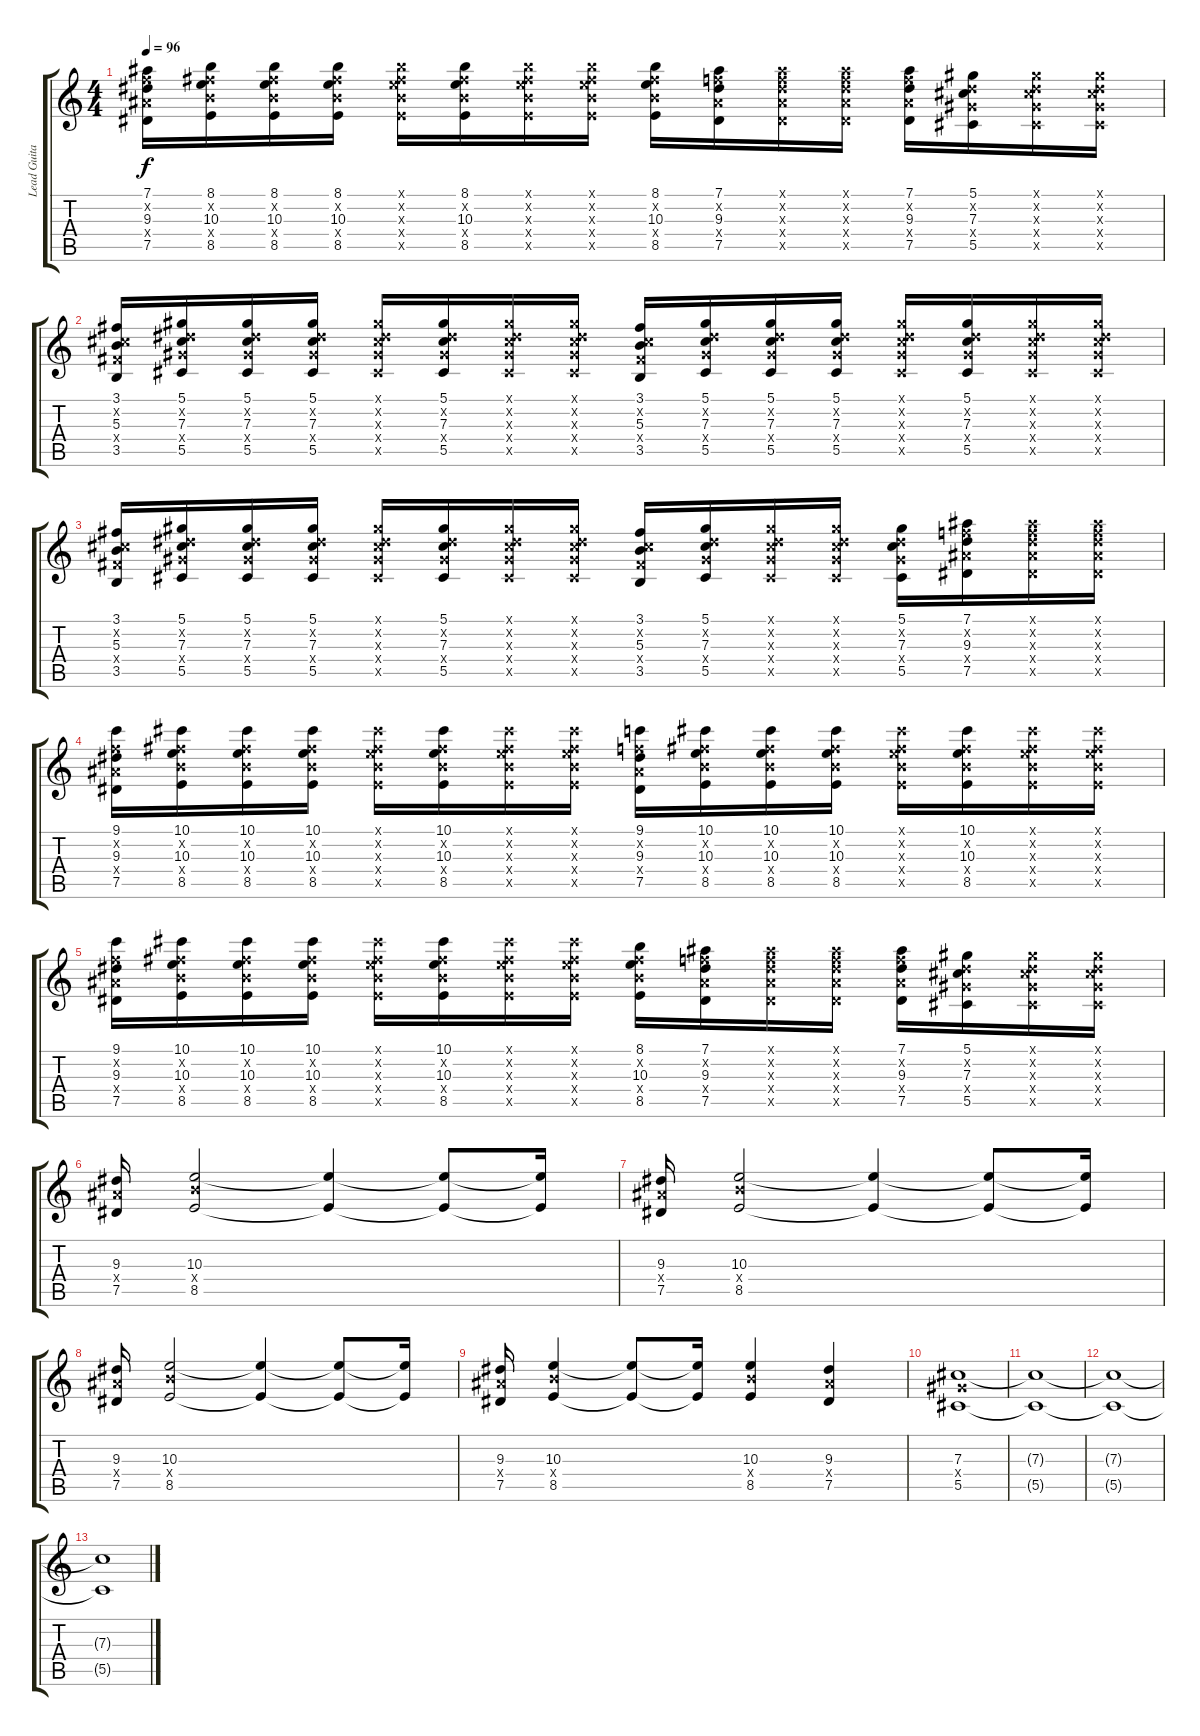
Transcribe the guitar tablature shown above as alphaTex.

\track ("Lead Guitar" "Lead Guita") {instrument distortionguitar}
\staff {score tabs}
\tuning (Eb4 Bb3 Gb3 Db3 Ab2 Db2) {hide}
\ts (4 4)
\tempo 96
\clef g2
\ks c
(7.1 7.2{x} 9.3 9.4{x} 7.5).16{dy f} (8.1 8.2{x} 10.3 10.4{x} 8.5).16 (8.1 8.2{x} 10.3 10.4{x} 8.5).16 (8.1 8.2{x} 10.3 10.4{x} 8.5).16 (8.1{x} 8.2{x} 10.3{x} 10.4{x} 8.5{x}).16 (8.1 8.2{x} 10.3 10.4{x} 8.5).16 (8.1{x} 8.2{x} 10.3{x} 10.4{x} 8.5{x}).16 (8.1{x} 8.2{x} 10.3{x} 10.4{x} 8.5{x}).16 (8.1 8.2{x} 10.3 10.4{x} 8.5).16 (7.1 7.2{x} 9.3 9.4{x} 7.5).16 (7.1{x} 7.2{x} 9.3{x} 9.4{x} 7.5{x}).16 (7.1{x} 7.2{x} 9.3{x} 9.4{x} 7.5{x}).16 (7.1 7.2{x} 9.3 9.4{x} 7.5).16 (5.1 5.2{x} 7.3 7.4{x} 5.5).16 (5.1{x} 5.2{x} 7.3{x} 7.4{x} 5.5{x}).16 (5.1{x} 5.2{x} 7.3{x} 7.4{x} 5.5{x}).16 |
(3.1 3.2{x} 5.3 5.4{x} 3.5).16 (5.1 5.2{x} 7.3 7.4{x} 5.5).16 (5.1 5.2{x} 7.3 7.4{x} 5.5).16 (5.1 5.2{x} 7.3 7.4{x} 5.5).16 (5.1{x} 5.2{x} 7.3{x} 7.4{x} 5.5{x}).16 (5.1 5.2{x} 7.3 7.4{x} 5.5).16 (5.1{x} 5.2{x} 7.3{x} 7.4{x} 5.5{x}).16 (5.1{x} 5.2{x} 7.3{x} 7.4{x} 5.5{x}).16 (3.1 3.2{x} 5.3 5.4{x} 3.5).16 (5.1 5.2{x} 7.3 7.4{x} 5.5).16 (5.1 5.2{x} 7.3 7.4{x} 5.5).16 (5.1 5.2{x} 7.3 7.4{x} 5.5).16 (5.1{x} 5.2{x} 7.3{x} 7.4{x} 5.5{x}).16 (5.1 5.2{x} 7.3 7.4{x} 5.5).16 (5.1{x} 5.2{x} 7.3{x} 7.4{x} 5.5{x}).16 (5.1{x} 5.2{x} 7.3{x} 7.4{x} 5.5{x}).16 |
(3.1 3.2{x} 5.3 5.4{x} 3.5).16 (5.1 5.2{x} 7.3 7.4{x} 5.5).16 (5.1 5.2{x} 7.3 7.4{x} 5.5).16 (5.1 5.2{x} 7.3 7.4{x} 5.5).16 (5.1{x} 5.2{x} 7.3{x} 7.4{x} 5.5{x}).16 (5.1 5.2{x} 7.3 7.4{x} 5.5).16 (5.1{x} 5.2{x} 7.3{x} 7.4{x} 5.5{x}).16 (5.1{x} 5.2{x} 7.3{x} 7.4{x} 5.5{x}).16 (3.1 3.2{x} 5.3 5.4{x} 3.5).16 (5.1 5.2{x} 7.3 7.4{x} 5.5).16 (5.1{x} 5.2{x} 7.3{x} 7.4{x} 5.5{x}).16 (5.1{x} 5.2{x} 7.3{x} 7.4{x} 5.5{x}).16 (5.1 5.2{x} 7.3 7.4{x} 5.5).16 (7.1 7.2{x} 9.3 9.4{x} 7.5).16 (7.1{x} 7.2{x} 9.3{x} 9.4{x} 7.5{x}).16 (7.1{x} 7.2{x} 9.3{x} 9.4{x} 7.5{x}).16 |
(9.1 7.2{x} 9.3 9.4{x} 7.5).16 (10.1 8.2{x} 10.3 10.4{x} 8.5).16 (10.1 8.2{x} 10.3 10.4{x} 8.5).16 (10.1 8.2{x} 10.3 10.4{x} 8.5).16 (10.1{x} 8.2{x} 10.3{x} 10.4{x} 8.5{x}).16 (10.1 8.2{x} 10.3 10.4{x} 8.5).16 (10.1{x} 8.2{x} 10.3{x} 10.4{x} 8.5{x}).16 (10.1{x} 8.2{x} 10.3{x} 10.4{x} 8.5{x}).16 (9.1 7.2{x} 9.3 9.4{x} 7.5).16 (10.1 8.2{x} 10.3 10.4{x} 8.5).16 (10.1 8.2{x} 10.3 10.4{x} 8.5).16 (10.1 8.2{x} 10.3 10.4{x} 8.5).16 (10.1{x} 8.2{x} 10.3{x} 10.4{x} 8.5{x}).16 (10.1 8.2{x} 10.3 10.4{x} 8.5).16 (10.1{x} 8.2{x} 10.3{x} 10.4{x} 8.5{x}).16 (10.1{x} 8.2{x} 10.3{x} 10.4{x} 8.5{x}).16 |
(9.1 7.2{x} 9.3 9.4{x} 7.5).16 (10.1 8.2{x} 10.3 10.4{x} 8.5).16 (10.1 8.2{x} 10.3 10.4{x} 8.5).16 (10.1 8.2{x} 10.3 10.4{x} 8.5).16 (10.1{x} 8.2{x} 10.3{x} 10.4{x} 8.5{x}).16 (10.1 8.2{x} 10.3 10.4{x} 8.5).16 (10.1{x} 8.2{x} 10.3{x} 10.4{x} 8.5{x}).16 (10.1{x} 8.2{x} 10.3{x} 10.4{x} 8.5{x}).16 (8.1 8.2{x} 10.3 10.4{x} 8.5).16 (7.1 7.2{x} 9.3 9.4{x} 7.5).16 (7.1{x} 7.2{x} 9.3{x} 9.4{x} 7.5{x}).16 (7.1{x} 7.2{x} 9.3{x} 9.4{x} 7.5{x}).16 (7.1 7.2{x} 9.3 9.4{x} 7.5).16 (5.1 5.2{x} 7.3 7.4{x} 5.5).16 (5.1{x} 5.2{x} 7.3{x} 7.4{x} 5.5{x}).16 (5.1{x} 5.2{x} 7.3{x} 7.4{x} 5.5{x}).16 |
(9.3 9.4{x} 7.5).16 (10.3 10.4{x} 8.5).2 (10.3{t} 8.5{t}).4 (10.3{t} 8.5{t}).8 (10.3{t} 8.5{t}).16 |
(9.3 9.4{x} 7.5).16 (10.3 10.4{x} 8.5).2 (10.3{t} 8.5{t}).4 (10.3{t} 8.5{t}).8 (10.3{t} 8.5{t}).16 |
(9.3 9.4{x} 7.5).16 (10.3 10.4{x} 8.5).2 (10.3{t} 8.5{t}).4 (10.3{t} 8.5{t}).8 (10.3{t} 8.5{t}).16 |
(9.3 9.4{x} 7.5).16 (10.3 10.4{x} 8.5).4 (10.3{t} 8.5{t}).8 (10.3{t} 8.5{t}).16 (10.3 10.4{x} 8.5).4 (9.3 9.4{x} 7.5).4 |
(7.3 7.4{x} 5.5).1 |
(7.3{t} 5.5{t}).1 |
(7.3{t} 5.5{t}).1 |
(7.3{t} 5.5{t}).1
